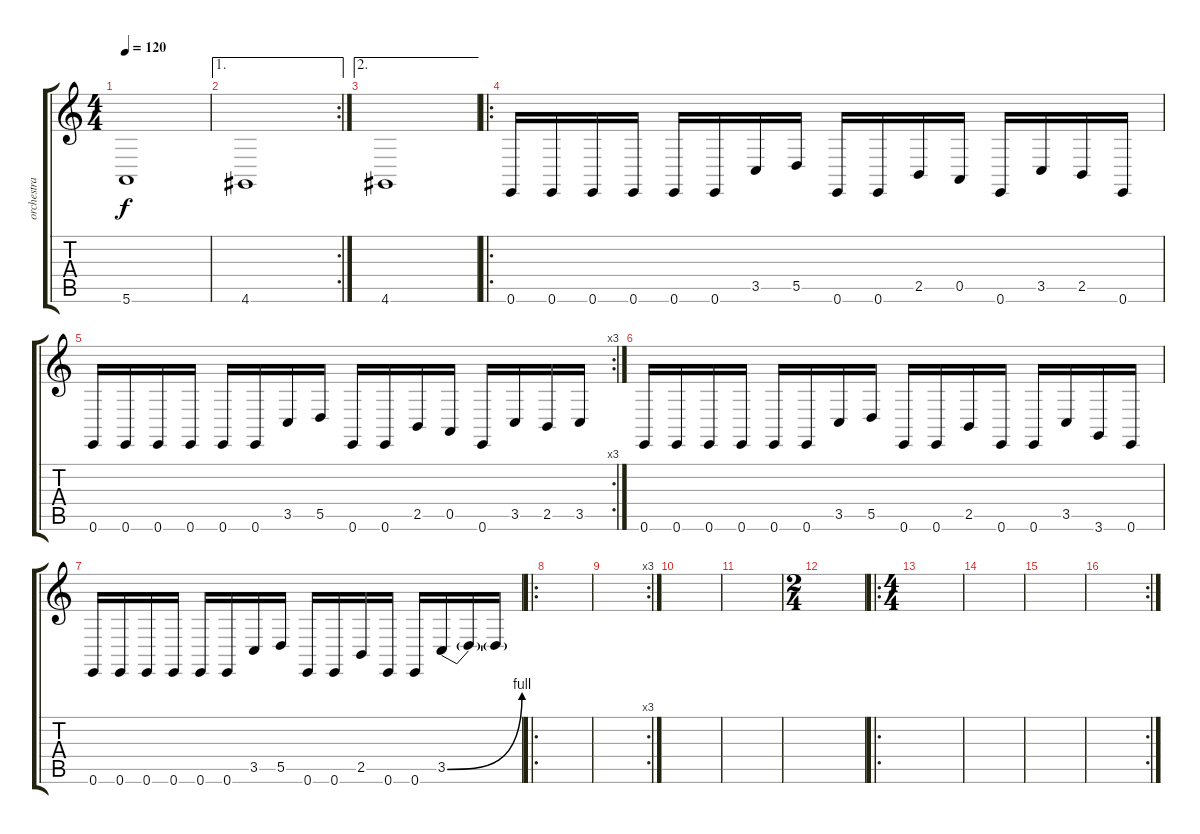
\track ("orchestra" "orchestra") {instrument stringensemble1}
\staff {score tabs}
\tuning (E4 B3 G3 D3 A2 E2) {hide}
\ts (4 4)
\tempo 120
\clef g2
\ks c
5.6.1{dy f} |
\ae 1
\rc 2
4.6.1 |
\ae 2
4.6.1 |
\ro
0.6.16{instrument pad7halo} 0.6.16 0.6.16 0.6.16 0.6.16 0.6.16 3.5.16 5.5.16 0.6.16 0.6.16 2.5.16 0.5.16 0.6.16 3.5.16 2.5.16 0.6.16 |
\rc 3
0.6.16 0.6.16 0.6.16 0.6.16 0.6.16 0.6.16 3.5.16 5.5.16 0.6.16 0.6.16 2.5.16 0.5.16 0.6.16 3.5.16 2.5.16 3.5.16 |
0.6.16 0.6.16 0.6.16 0.6.16 0.6.16 0.6.16 3.5.16 5.5.16 0.6.16 0.6.16 2.5.16 0.6.16 0.6.16 3.5.16 3.6.16 0.6.16 |
0.6.16 0.6.16 0.6.16 0.6.16 0.6.16 0.6.16 3.5.16 5.5.16 0.6.16 0.6.16 2.5.16 0.6.16 0.6.16 3.5{be (bend 0 0 60 4)}.16 3.5{t}.16 3.5{t}.16 |
\ro
|
\rc 3
|
|
|
\ts (2 4)
|
\ro
\ts (4 4)
|
|
|
\rc 2
